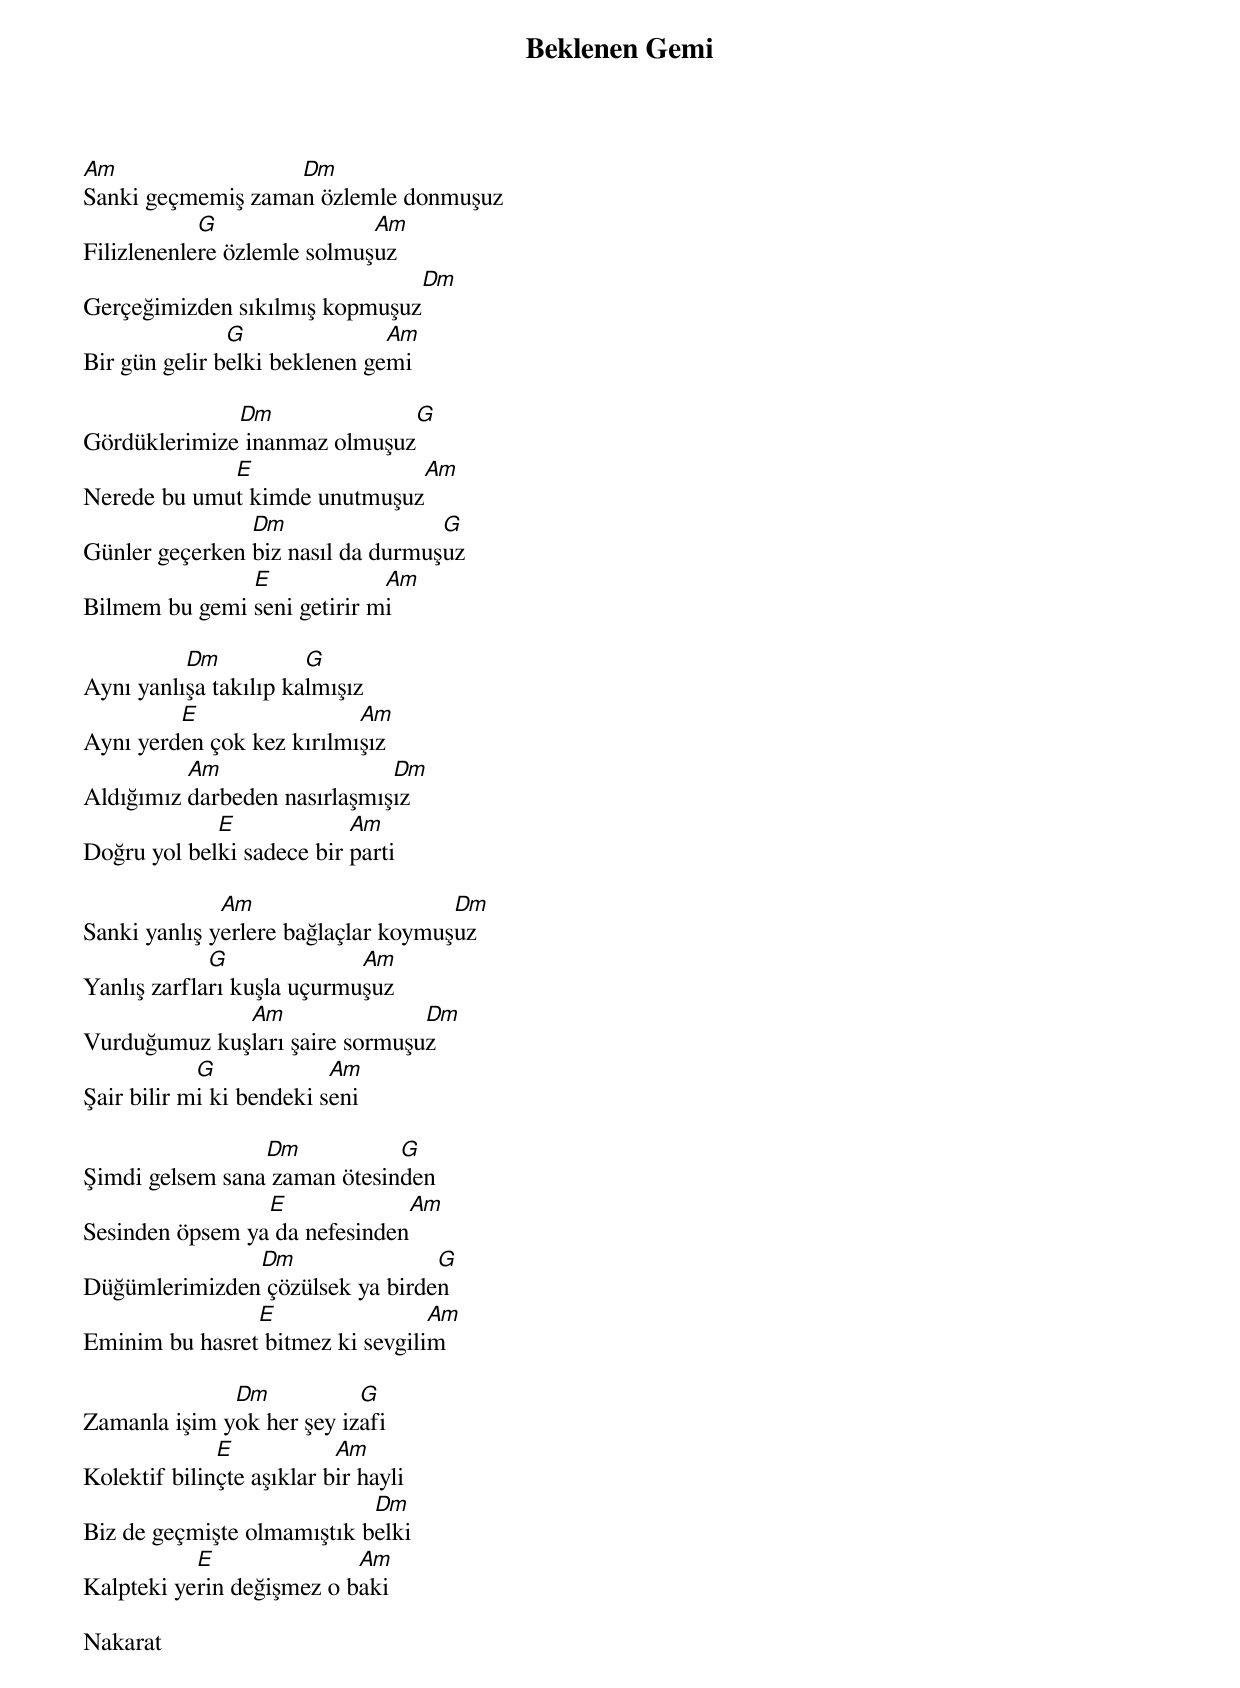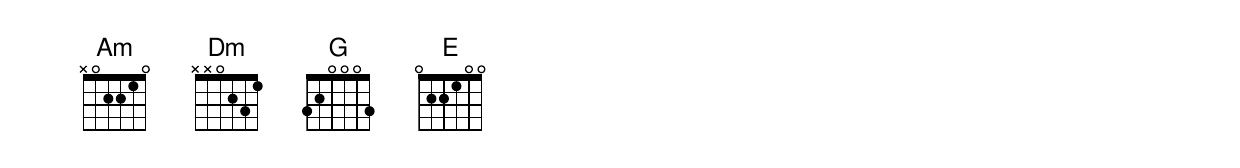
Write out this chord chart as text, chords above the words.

{title: Beklenen Gemi}
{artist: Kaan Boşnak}

Am                 Dm
Sanki geçmemiş zaman özlemle donmuşuz
            G                Am
Filizlenenlere özlemle solmuşuz
                               Dm
Gerçeğimizden sıkılmış kopmuşuz
               G               Am
Bir gün gelir belki beklenen gemi

              Dm              G
Gördüklerimize inanmaz olmuşuz
             E                   Am
Nerede bu umut kimde unutmuşuz
                Dm                 G
Günler geçerken biz nasıl da durmuşuz
               E             Am
Bilmem bu gemi seni getirir mi

          Dm           G
Aynı yanlışa takılıp kalmışız
         E                 Am
Aynı yerden çok kez kırılmışız
          Am                  Dm
Aldığımız darbeden nasırlaşmışız
             E             Am
Doğru yol belki sadece bir parti

              Am                     Dm
Sanki yanlış yerlere bağlaçlar koymuşuz
             G              Am
Yanlış zarfları kuşla uçurmuşuz
              Am                Dm
Vurduğumuz kuşları şaire sormuşuz
            G             Am
Şair bilir mi ki bendeki seni

                 Dm           G
Şimdi gelsem sana zaman ötesinden
                 E              Am
Sesinden öpsem ya da nefesinden
               Dm                G
Düğümlerimizden çözülsek ya birden
                E                 Am
Eminim bu hasret bitmez ki sevgilim

              Dm           G
Zamanla işim yok her şey izafi
              E            Am
Kolektif bilinçte aşıklar bir hayli
                            Dm
Biz de geçmişte olmamıştık belki
           E               Am
Kalpteki yerin değişmez o baki

Nakarat
